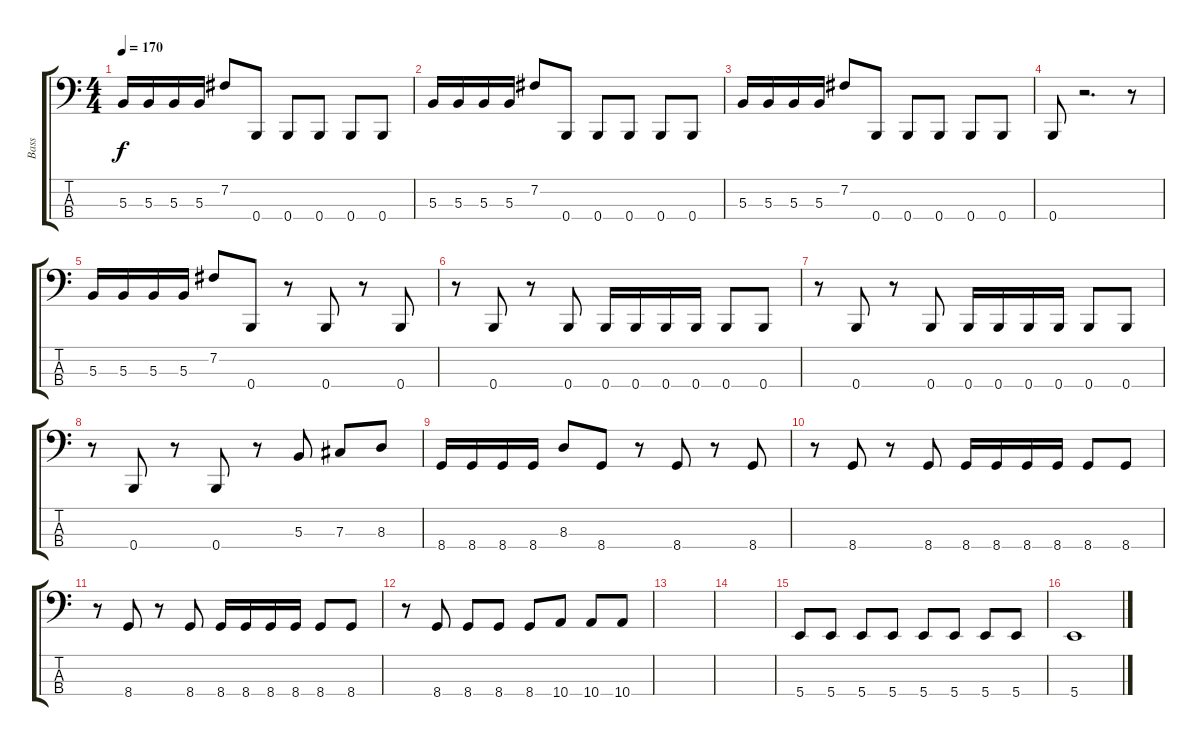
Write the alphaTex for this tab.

\track ("Bass" "Bass") {instrument electricbasspick}
\staff {score tabs}
\tuning (E2 B1 Gb1 B0) {hide}
\ts (4 4)
\tempo 170
\clef f4
\ks c
5.3.16{dy f} 5.3.16 5.3.16 5.3.16 7.2.8 0.4.8 0.4.8 0.4.8 0.4.8 0.4.8 |
5.3.16 5.3.16 5.3.16 5.3.16 7.2.8 0.4.8 0.4.8 0.4.8 0.4.8 0.4.8 |
5.3.16 5.3.16 5.3.16 5.3.16 7.2.8 0.4.8 0.4.8 0.4.8 0.4.8 0.4.8 |
0.4.8 r.2{d} r.8 |
5.3.16 5.3.16 5.3.16 5.3.16 7.2.8 0.4.8 r.8 0.4.8 r.8 0.4.8 |
r.8 0.4.8 r.8 0.4.8 0.4.16 0.4.16 0.4.16 0.4.16 0.4.8 0.4.8 |
r.8 0.4.8 r.8 0.4.8 0.4.16 0.4.16 0.4.16 0.4.16 0.4.8 0.4.8 |
r.8 0.4.8 r.8 0.4.8 r.8 5.3.8 7.3.8 8.3.8 |
8.4.16 8.4.16 8.4.16 8.4.16 8.3.8 8.4.8 r.8 8.4.8 r.8 8.4.8 |
r.8 8.4.8 r.8 8.4.8 8.4.16 8.4.16 8.4.16 8.4.16 8.4.8 8.4.8 |
r.8 8.4.8 r.8 8.4.8 8.4.16 8.4.16 8.4.16 8.4.16 8.4.8 8.4.8 |
r.8 8.4.8 8.4.8 8.4.8 8.4.8 10.4.8 10.4.8 10.4.8 |
|
|
5.4.8 5.4.8 5.4.8 5.4.8 5.4.8 5.4.8 5.4.8 5.4.8 |
5.4.1
